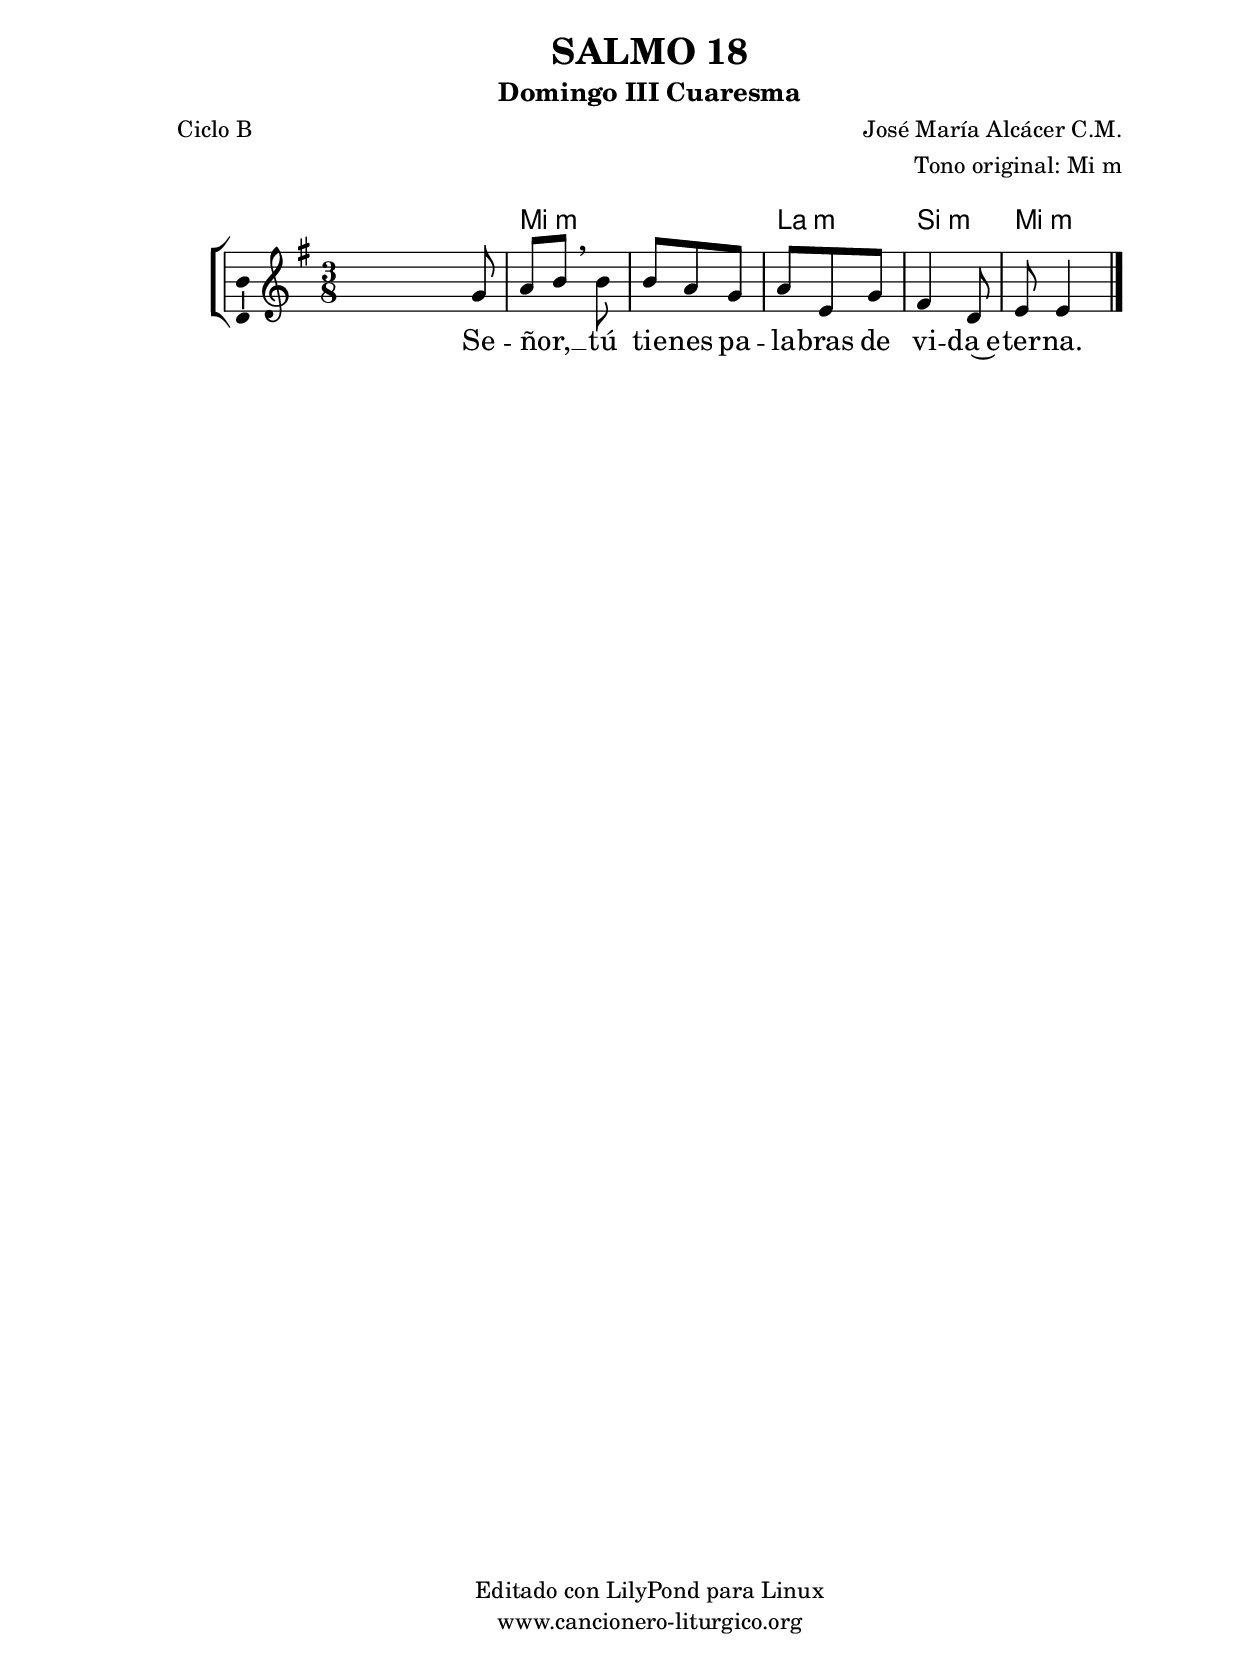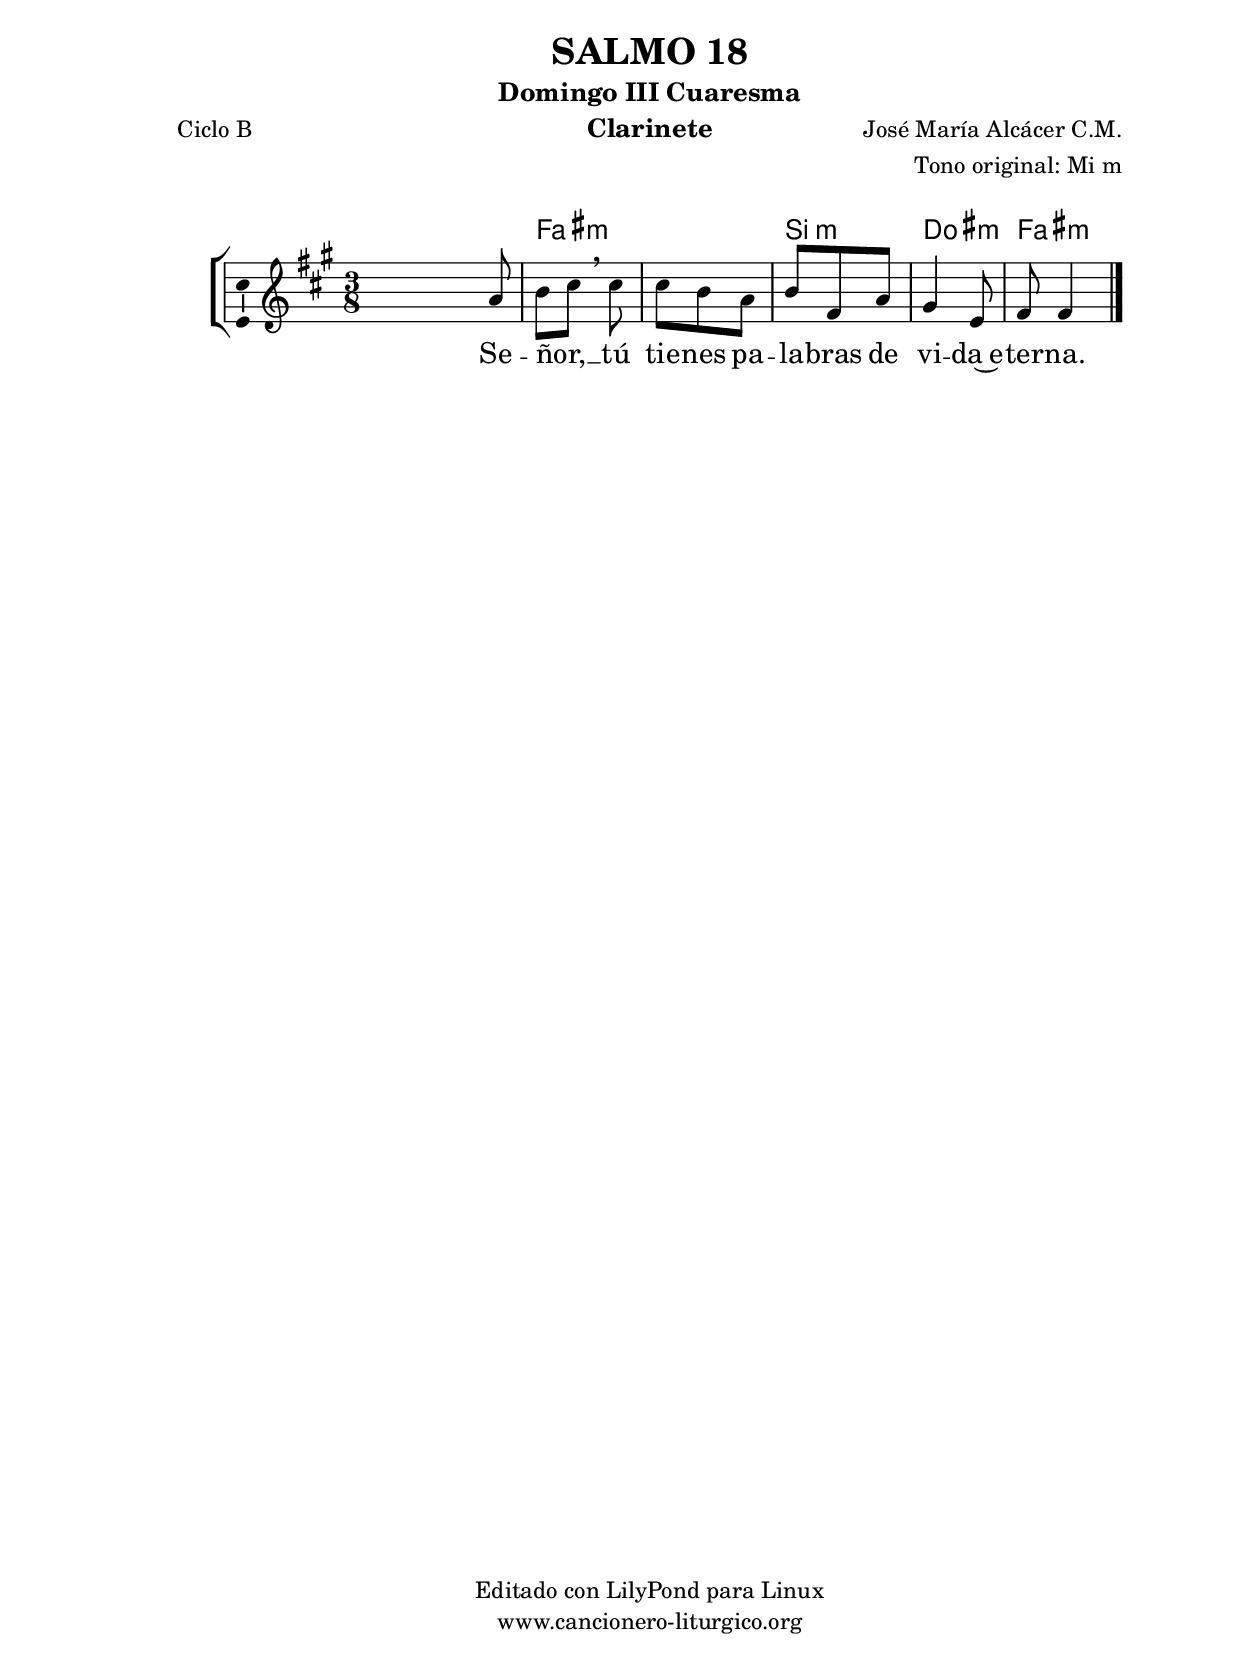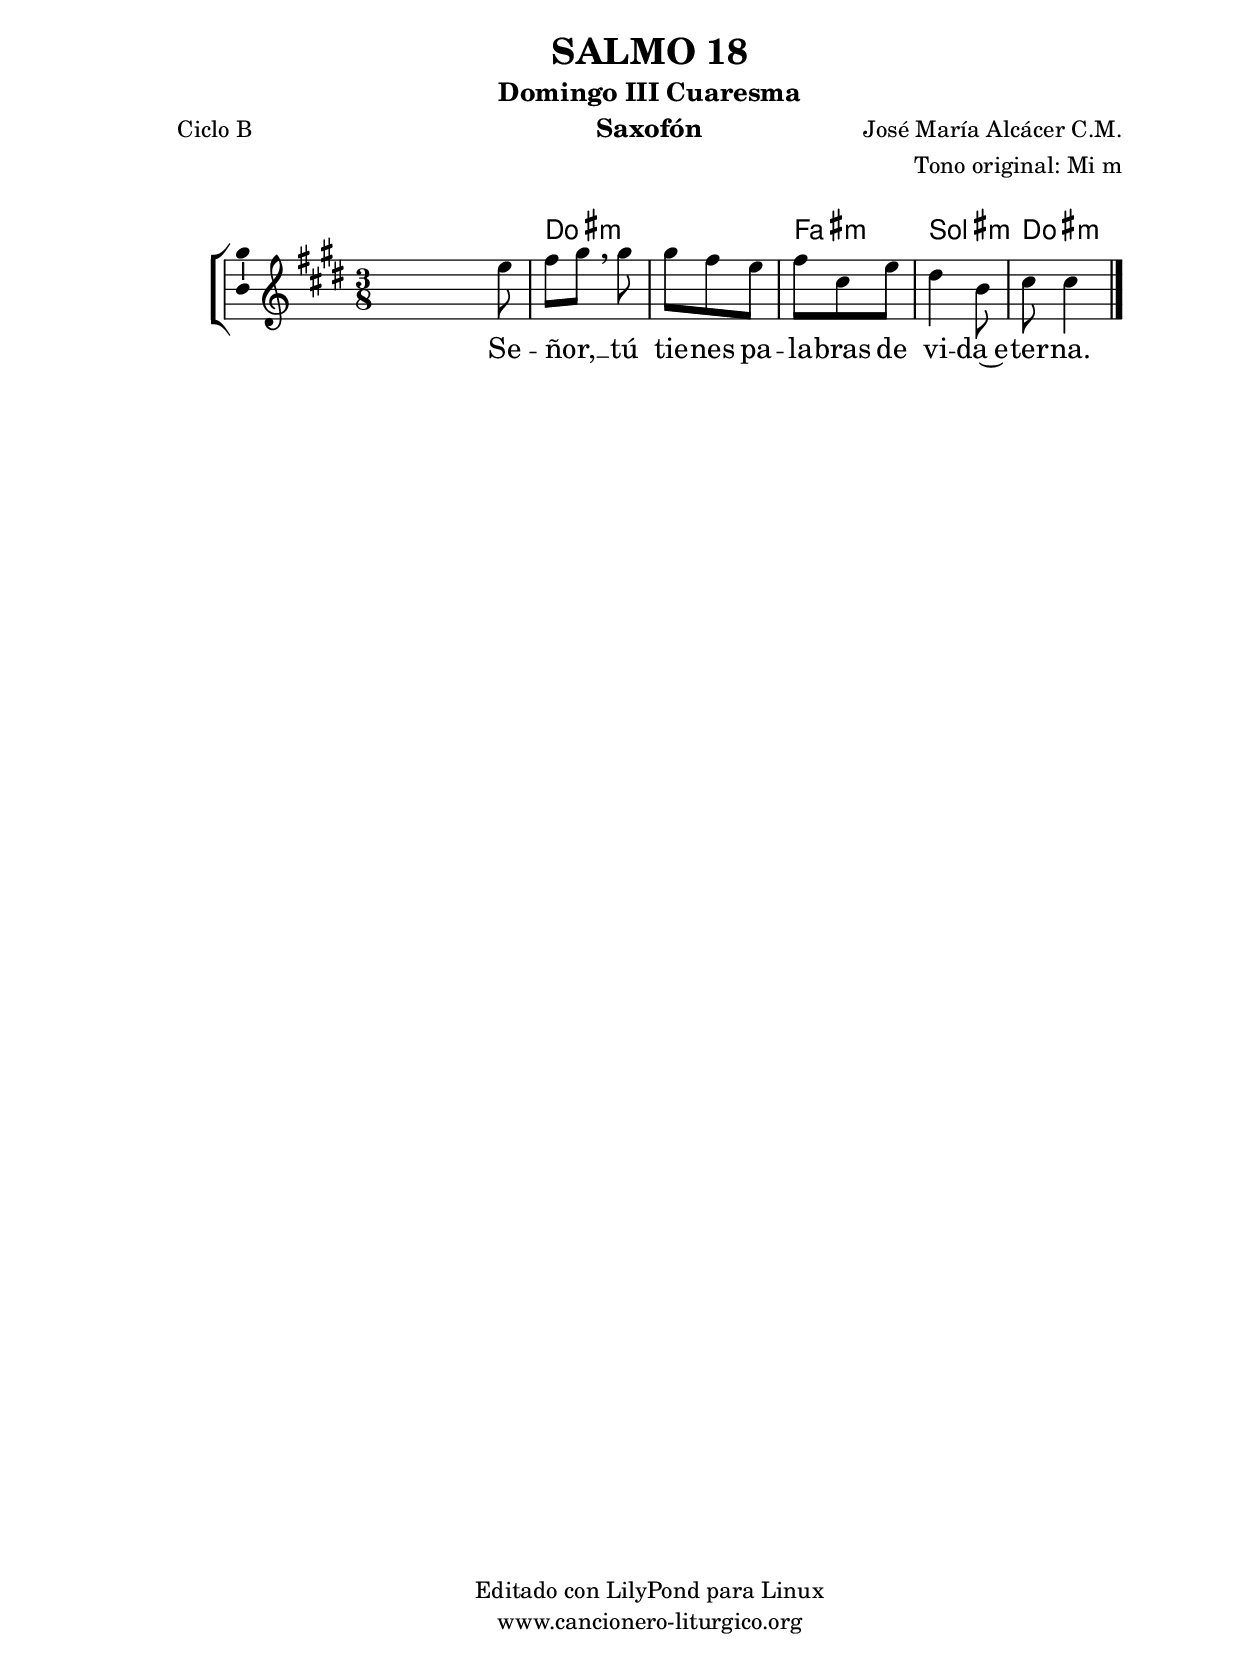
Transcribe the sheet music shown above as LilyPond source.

%
%para convertir .midi en .wav:
%timidity filename.midi -Ow -o finename.wav
%
%
%Para convertir de .wav a .mp3:
%lame -h -m j filename.wav
%
%
%para escuchar el midi:
%timidity nombrefichero.midi
%


%versión de lilypond para la que se ha escrito esta partitura:
\version "2.16.0"

	%Tamaño papel
	#(set-default-paper-size "a4")
	%Tamaño partitura
	#(set-global-staff-size 20)
	%No responde al pulsar sobre una nota
	#(ly:set-option 'point-and-click #f)

%parámetros del encabezamiento:
\header {
	title = "SALMO 18"
	subtitle = "Domingo III Cuaresma"
	composer = "José María Alcácer C.M."
	poet = "Ciclo B"
	meter = ""
	arranger = "Tono original: Mi m"
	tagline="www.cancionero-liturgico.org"
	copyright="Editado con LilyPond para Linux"
	}

%parámetros asociados al papel:
\paper  {
	oddHeaderMarkup = \markup {\fill-line { \on-the-fly #not-first-page \fromproperty #'header:title \on-the-fly #not-first-page \fromproperty #'header:composer }}
	evenHeaderMarkup = \markup {\fill-line { \fromproperty #'header:composer \fromproperty #'header:title }}
	#(set-paper-size "a4")
	print-page-number = ##f
	first-page-number = 1
	print-first-page-number = ##f
%	head-separation = 3.0 \cm
	top-margin = 2.0 \cm
	bottom-margin = 0.5\cm
%%%	bottom-margin = -1.0\cm
	left-margin = 3.0 \cm
	line-width = 16.0 \cm 
	indent = 8\mm
	interscoreline = 2.\mm
	between-system-space = 15\mm
%	para que las partituras no llenen la hoja:
	ragged-bottom = ##t
%	idem para la última hoja:
	ragged-last-bottom = ##f
%	para que las partituras llenen el ancho del papel:
	ragged-last = ##f
	after-title-space = 2.5 \cm
%page-count=1
%system-count=8

	%Flexible Vertical Spacing
%	markup-markup-spacing =
%	#'((basic-distance . 15) (minimum-distance . 15) (padding . 3))
	markup-system-spacing =
	#'((basic-distance . 15) (minimum-distance . 15) (padding . 3))
	system-system-spacing =
	#'((basic-distance . 15) (minimum-distance . 15) (padding . 3))
	score-system-spacing =
	#'((basic-distance . 15) (minimum-distance . 15) (padding . 5))
%	top-system-spacing = % header
%	#'((basic-distance . 8) (minimum-distance . 0) (padding . 3))
%	top-markup-spacing =
%	#'((basic-distance . 20) (minimum-distance . 20) (padding . 3))
	last-bottom-spacing = % footer
	#'((basic-distance . 5) (minimum-distance . 5) (padding . 3))
%	score-markup-spacing =
%	#'((basic-distance . 16) (minimum-distance . 13) (padding . 3))

	}


%parámetros que afectan a toda la partitura:
global =  {
	%clave de sol (G):
	\clef G
	%armadura:
%	\transpose c a
	\key e \minor
	\tempo 8=120
	\set Score.tempoHideNote = ##t
	}


acordes = {
	\italianChords
	\chordmode {
%	\transpose c a
{

s4.
e4.:m e:m a:m b:m e:m

	}
	}
}

melodia = 
%\transpose c a
{
	\relative c''{
	\time 3/8

s4 g8
a8 b \breathe b
b8 a g
a8 e g
fis4 d8
e8 e4

	\bar "|."
	}
	}


texto = \lyricmode {
Se -- ñor, __ _ tú tie -- nes pa -- la -- bras de vi -- da~e -- ter -- na.
	}


acordesStaff = \context ChordNames = acordesStaff <<
	\set chordChanges = ##t
	\acordes
	>>


vozStaff = \context Voice = vozStaff
\with {\consists "Ambitus_engraver"}
<<
%	\set Staff.instrumentName = ""
%	\set Staff.shortInstrumentName = ""
%	\set Staff.midiInstrument = #"clarinet"
%	\set Staff.midiInstrument = #"cello"
%	\set Staff.midiInstrument = #"flute"
	\set Staff.midiInstrument = #"electric guitar (jazz)"
%	\set Staff.midiInstrument = #"english horn"
%	\set Staff.midiInstrument = #"violin"
%	\set Staff.midiInstrument = #"glockenspiel"
	\set Staff.midiMinimumVolume = #0.7
	\set Staff.midiMaximumVolume = #0.9
	\global
	\melodia
	>>


textoStaff = \context Lyrics = textoStaff <<
	\lyricsto vozStaff \texto
	>>

\book {
	\score {
		\context ChoirStaff {
			\override StaffGroup.SystemStartBracket #'collapse-height = #1
			\override Score.SystemStartBar #'collapse-height = #1
			<<
			\acordesStaff
			\vozStaff
			\textoStaff
			>>
			}
		\layout {
	    		\context {
				\Lyrics
				\override LyricText #'font-size = #2
				}
	   		 \context {
				\Score
				%fontSize = #3
				\override StaffSymbol #'staff-space = #(magstep +3)
				%\override Beam #'thickness = #0.55
				%\override SpacingSpanner #'spacing-increment = #1.0
				%\override Slur #'height-limit = #1.5
				}
			}
		}
	\score {
		\unfoldRepeats
		\context ChoirStaff {
			<<
			\acordesStaff
			\vozStaff
			>>
			}
		\midi {
	  		\context {
	  			\Score
				tempoWholesPerMinute = #(ly:make-moment 70 4)
				}
			}
		}
	}

%Partitura para clarinete
#(define output-suffix "C")
\book {
	\header{
		instrument = "Clarinete"
		}
	\score {
		\context ChoirStaff {
			\override StaffGroup.SystemStartBracket #'collapse-height = #1
			\override Score.SystemStartBar #'collapse-height = #1
\transpose c d
			<<
			\acordesStaff
			\vozStaff
			\textoStaff
			>>
			}
		\layout {
	    		\context {
				\Lyrics
				\override LyricText #'font-size = #2
				}
	   		 \context {
				\Score
				%fontSize = #3
				\override StaffSymbol #'staff-space = #(magstep +3)
				%\override Beam #'thickness = #0.55
				%\override SpacingSpanner #'spacing-increment = #1.0
				%\override Slur #'height-limit = #1.5
				}
			}
		}
	}

%Partitura para saxofón
#(define output-suffix "S")
\book {
	\header{
		instrument = "Saxofón"
		}
	\score {
		\context ChoirStaff {
			\override StaffGroup.SystemStartBracket #'collapse-height = #1
			\override Score.SystemStartBar #'collapse-height = #1
\transpose c a
			<<
			\acordesStaff
			\vozStaff
			\textoStaff
			>>
			}
		\layout {
	    		\context {
				\Lyrics
				\override LyricText #'font-size = #2
				}
	   		 \context {
				\Score
				%fontSize = #3
				\override StaffSymbol #'staff-space = #(magstep +3)
				%\override Beam #'thickness = #0.55
				%\override SpacingSpanner #'spacing-increment = #1.0
				%\override Slur #'height-limit = #1.5
				}
			}
		}
	}

